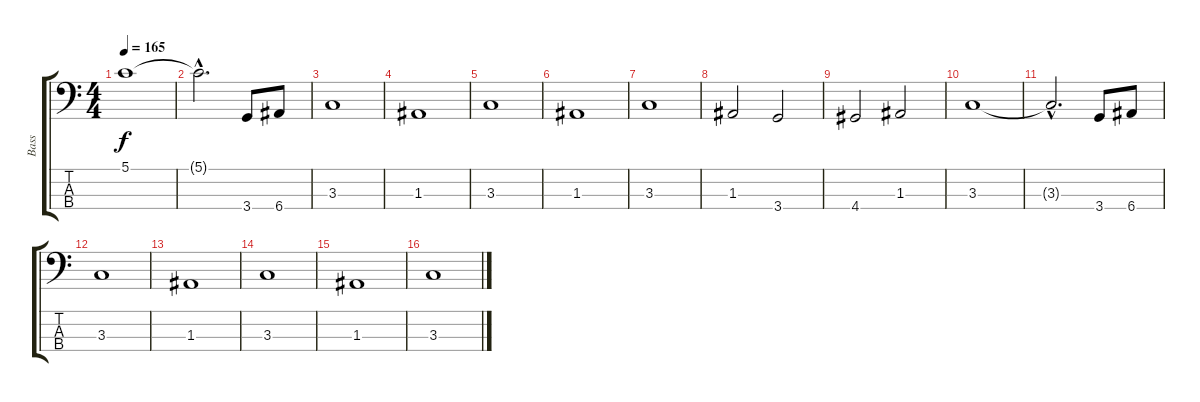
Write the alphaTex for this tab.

\track ("Bass" "Bass") {instrument fretlessbass}
\staff {score tabs}
\tuning (G2 D2 A1 E1) {hide}
\ts (4 4)
\tempo 165
\clef f4
\ks c
5.1.1{dy f} |
5.1{hac t}.2{d} 3.4.8 6.4.8 |
3.3.1 |
1.3.1 |
3.3.1 |
1.3.1 |
3.3.1 |
1.3.2 3.4.2 |
4.4.2 1.3.2 |
3.3.1 |
3.3{hac t}.2{d} 3.4.8 6.4.8 |
3.3.1 |
1.3.1 |
3.3.1 |
1.3.1 |
3.3.1
